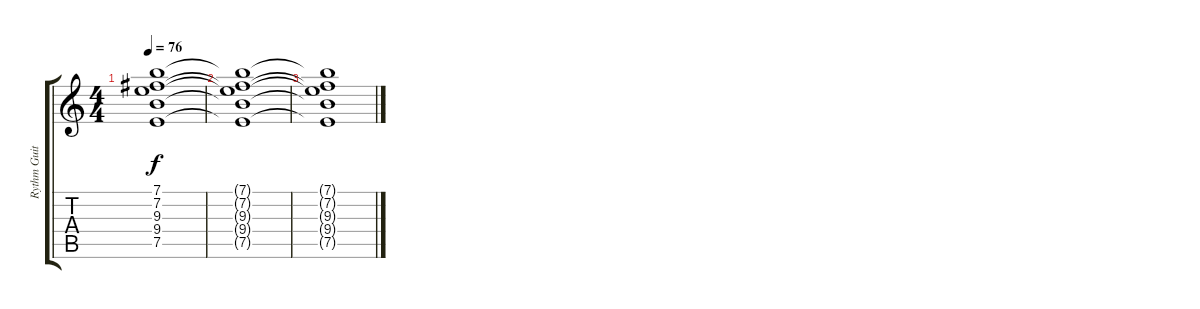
\track ("Rythm Guitar 1" "Rythm Guit") {instrument acousticguitarsteel}
\staff {score tabs}
\tuning (E4 B3 G3 D3 A2 E2) {hide}
\ts (4 4)
\tempo 76
\clef g2
\ks c
(7.1{t} 7.2{t} 9.3{t} 9.4{t} 7.5{t}).1{dy f} |
(7.1{t} 7.2{t} 9.3{t} 9.4{t} 7.5{t}).1 |
(7.1{t} 7.2{t} 9.3{t} 9.4{t} 7.5{t}).1
